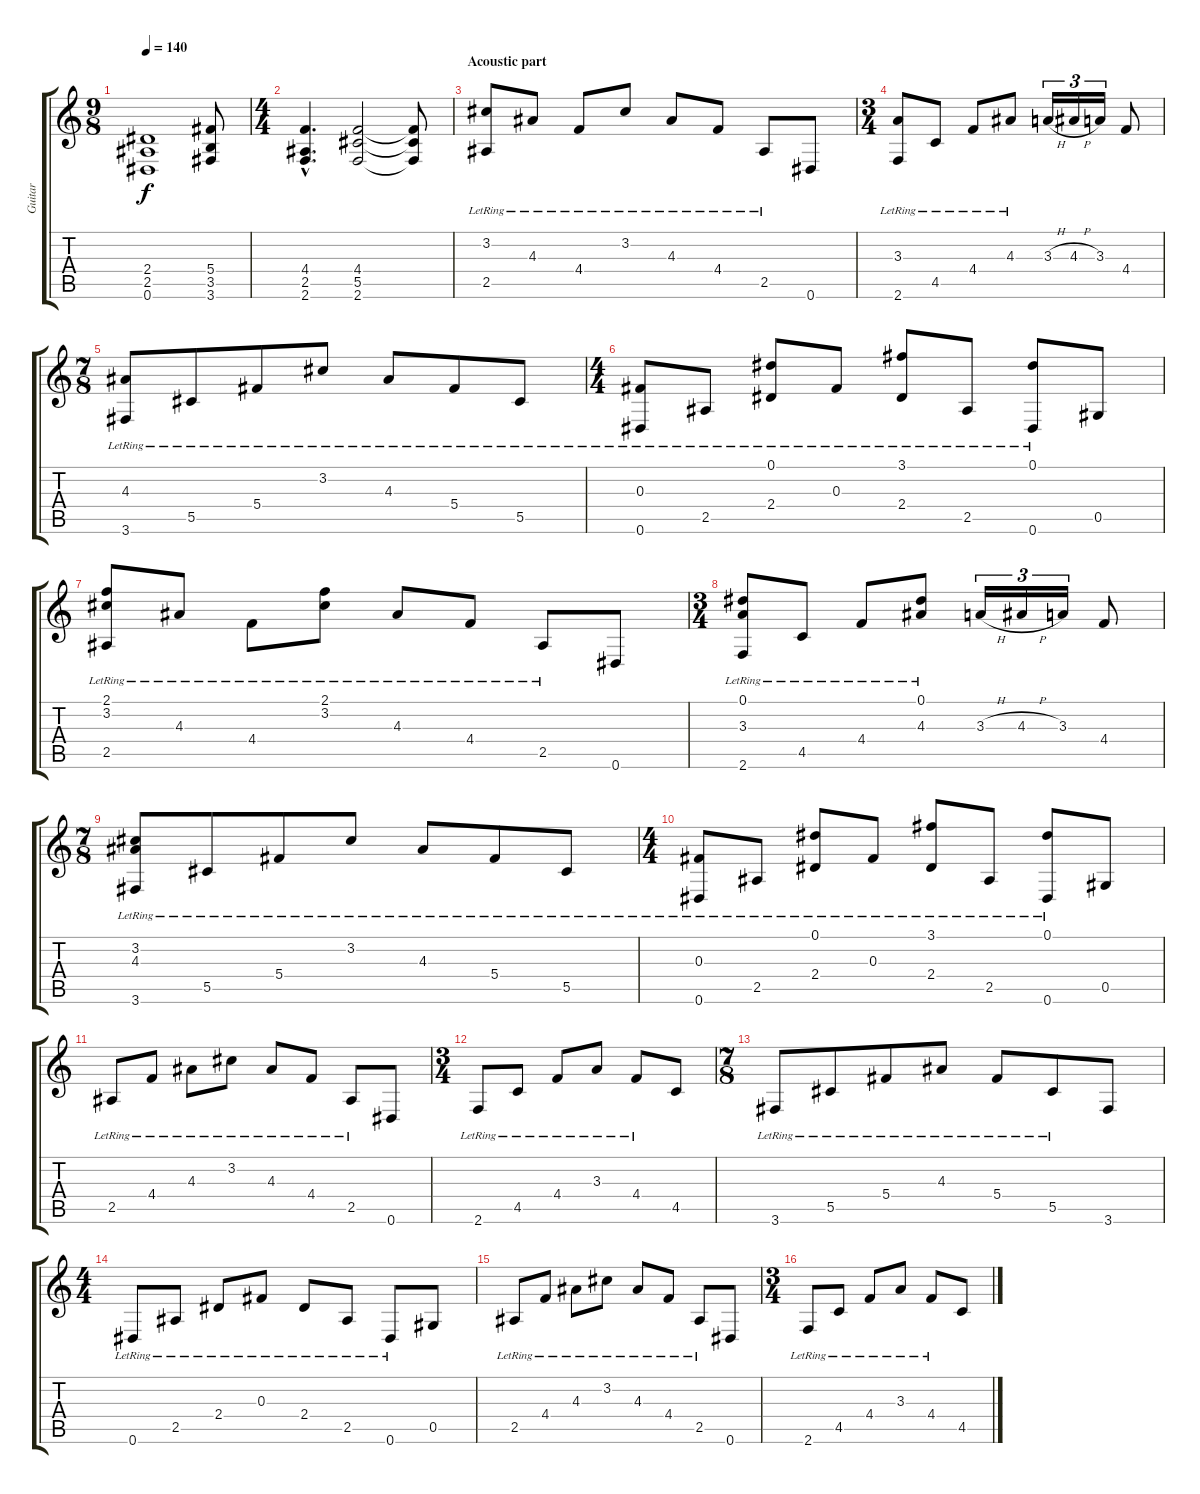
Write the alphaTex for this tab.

\track ("Guitar" "Guitar") {instrument distortionguitar}
\staff {score tabs}
\tuning (Eb4 Bb3 Gb3 Db3 Ab2 Eb2) {hide}
\ts (9 8)
\tempo 140
\clef g2
\ks c
(2.4 2.5 0.6).1{dy f} (5.4 3.5 3.6).8 |
\ts (4 4)
(4.4{hac} 2.5{hac} 2.6{hac}).4{d} (4.4 5.5 2.6).2 (4.4{t} 5.5{t} 2.6{t}).8 |
\section ("" "Acoustic part")
(3.2{lr} 2.5{lr}).8{instrument acousticguitarsteel} 4.3{lr}.8 4.4{lr}.8 3.2{lr}.8 4.3{lr}.8 4.4{lr}.8 2.5{lr}.8 0.6.8 |
\ts (3 4)
(3.3{lr} 2.6{lr}).8 4.5{lr}.8 4.4{lr}.8 4.3{lr}.8 3.3{h}.16{tu (3 2)} 4.3{h}.16{tu (3 2)} 3.3.16{tu (3 2)} 4.4.8 |
\ts (7 8)
(4.3{lr} 3.6{lr}).8 5.5{lr}.8 5.4{lr}.8 3.2{lr}.8 4.3{lr}.8 5.4{lr}.8 5.5{lr}.8 |
\ts (4 4)
(0.3{lr} 0.6{lr}).8 2.5{lr}.8 (0.1{lr} 2.4{lr}).8 0.3{lr}.8 (3.1{lr} 2.4{lr}).8 2.5{lr}.8 (0.1{lr} 0.6{lr}).8 0.5.8 |
(2.1{lr} 3.2{lr} 2.5{lr}).8 4.3{lr}.8 4.4{lr}.8 (2.1{lr} 3.2{lr}).8 4.3{lr}.8 4.4{lr}.8 2.5{lr}.8 0.6.8 |
\ts (3 4)
(0.1{lr} 3.3{lr} 2.6{lr}).8 4.5{lr}.8 4.4{lr}.8 (0.1{lr} 4.3{lr}).8 3.3{h}.16{tu (3 2)} 4.3{h}.16{tu (3 2)} 3.3.16{tu (3 2)} 4.4.8 |
\ts (7 8)
(3.2{lr} 4.3{lr} 3.6{lr}).8 5.5{lr}.8 5.4{lr}.8 3.2{lr}.8 4.3{lr}.8 5.4{lr}.8 5.5{lr}.8 |
\ts (4 4)
(0.3{lr} 0.6{lr}).8 2.5{lr}.8 (0.1{lr} 2.4{lr}).8 0.3{lr}.8 (3.1{lr} 2.4{lr}).8 2.5{lr}.8 (0.1{lr} 0.6{lr}).8 0.5.8 |
2.5{lr}.8{instrument acousticguitarsteel} 4.4{lr}.8 4.3{lr}.8 3.2{lr}.8 4.3{lr}.8 4.4{lr}.8 2.5{lr}.8 0.6.8 |
\ts (3 4)
2.6{lr}.8 4.5{lr}.8 4.4{lr}.8 3.3{lr}.8 4.4{lr}.8 4.5.8 |
\ts (7 8)
3.6{lr}.8 5.5{lr}.8 5.4{lr}.8 4.3{lr}.8 5.4{lr}.8 5.5{lr}.8 3.6.8 |
\ts (4 4)
0.6{lr}.8 2.5{lr}.8 2.4{lr}.8 0.3{lr}.8 2.4{lr}.8 2.5{lr}.8 0.6{lr}.8 0.5.8 |
2.5{lr}.8 4.4{lr}.8 4.3{lr}.8 3.2{lr}.8 4.3{lr}.8 4.4{lr}.8 2.5{lr}.8 0.6.8 |
\ts (3 4)
2.6{lr}.8 4.5{lr}.8 4.4{lr}.8 3.3{lr}.8 4.4{lr}.8 4.5.8
